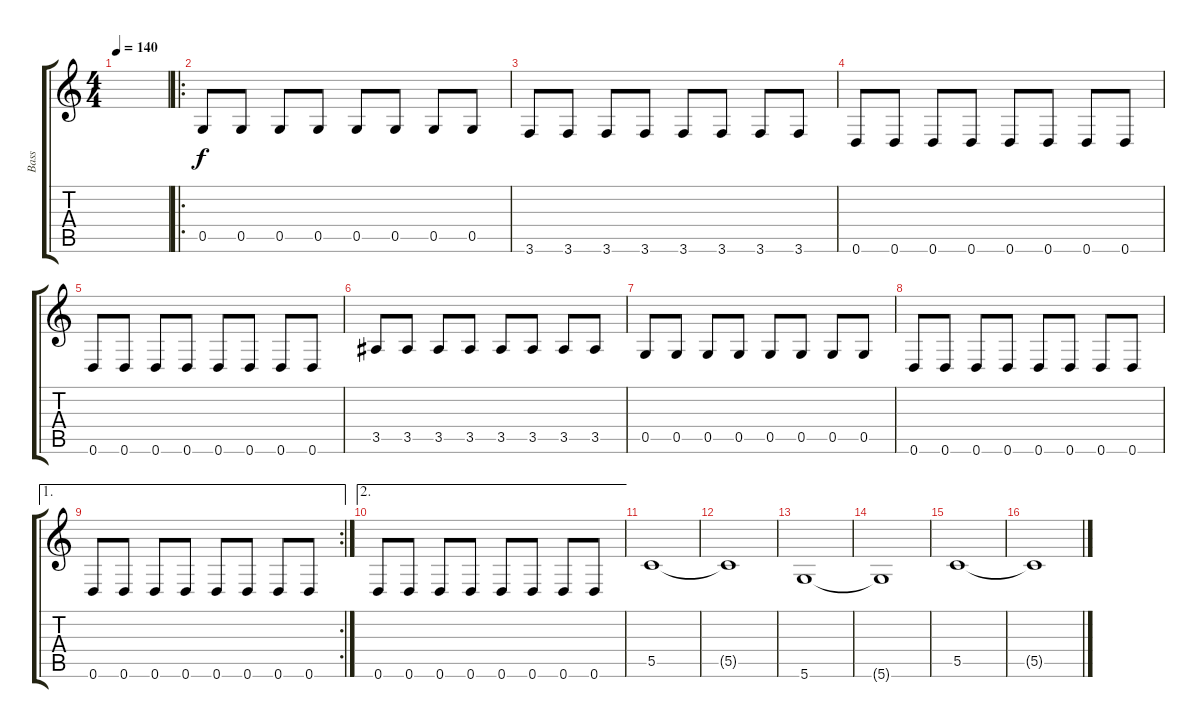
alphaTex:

\track ("Bass" "Bass") {instrument electricbassfinger}
\staff {score tabs}
\tuning (D4 A3 F3 C3 G2 D2) {hide}
\ts (4 4)
\tempo 140
\clef g2
\ks c
|
\ro
0.5.8 0.5.8 0.5.8 0.5.8 0.5.8 0.5.8 0.5.8 0.5.8 |
3.6.8 3.6.8 3.6.8 3.6.8 3.6.8 3.6.8 3.6.8 3.6.8 |
0.6.8 0.6.8 0.6.8 0.6.8 0.6.8 0.6.8 0.6.8 0.6.8 |
0.6.8 0.6.8 0.6.8 0.6.8 0.6.8 0.6.8 0.6.8 0.6.8 |
3.5.8 3.5.8 3.5.8 3.5.8 3.5.8 3.5.8 3.5.8 3.5.8 |
0.5.8 0.5.8 0.5.8 0.5.8 0.5.8 0.5.8 0.5.8 0.5.8 |
0.6.8 0.6.8 0.6.8 0.6.8 0.6.8 0.6.8 0.6.8 0.6.8 |
\ae 1
\rc 2
0.6.8 0.6.8 0.6.8 0.6.8 0.6.8 0.6.8 0.6.8 0.6.8 |
\ae 2
0.6.8 0.6.8 0.6.8 0.6.8 0.6.8 0.6.8 0.6.8 0.6.8 |
5.5.1 |
5.5{t}.1 |
5.6.1 |
5.6{t}.1 |
5.5.1 |
5.5{t}.1
